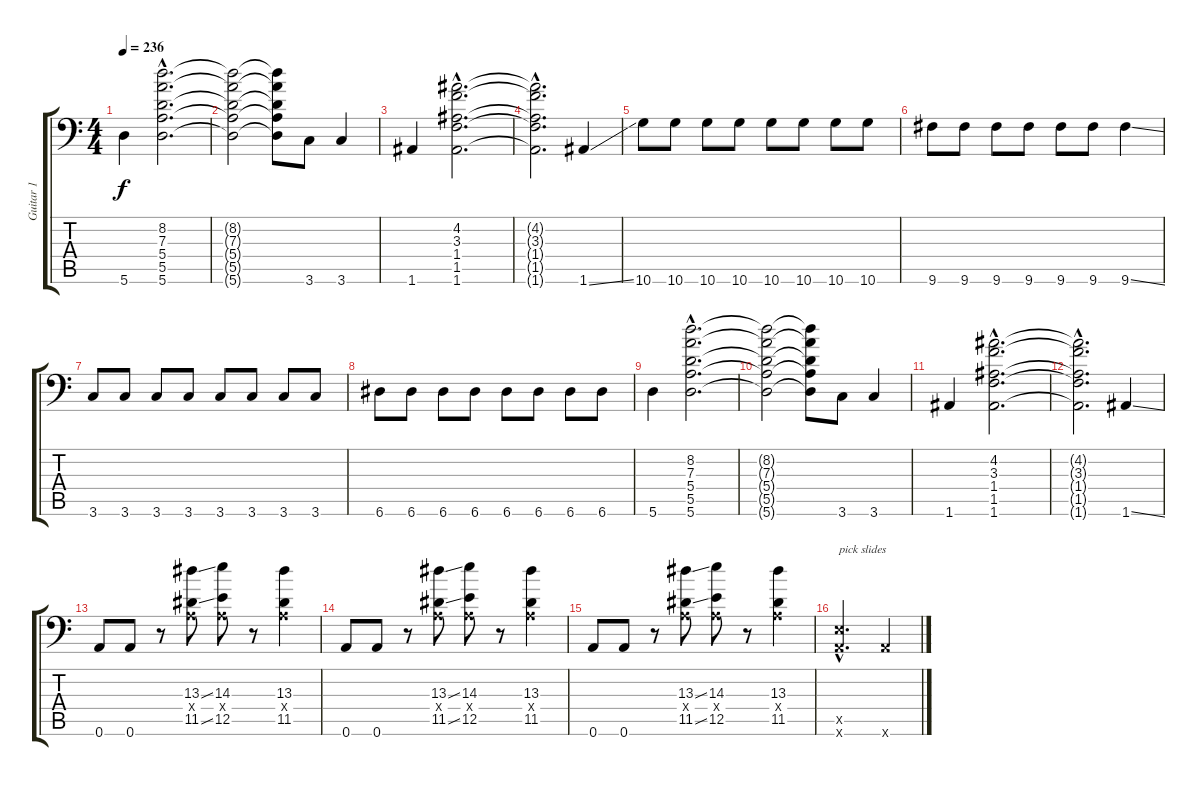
\track ("Guitar 1" "Guitar 1") {instrument distortionguitar}
\staff {score tabs}
\tuning (B3 Gb3 D3 A2 E2 A1) {hide}
\ts (4 4)
\tempo 236
\clef f4
\ks c
5.6.4{dy f} (8.2{hac} 7.3{hac} 5.4{hac} 5.5{hac} 5.6{hac}).2{d} |
(8.2{t} 7.3{t} 5.4{t} 5.5{t} 5.6{t}).2 (8.2{t} 7.3{t} 5.4{t} 5.5{t} 5.6{t}).8 3.6.8 3.6.4 |
1.6.4 (4.2{hac} 3.3{hac} 1.4{hac} 1.5{hac} 1.6{hac}).2{d} |
(4.2{hac t} 3.3{hac t} 1.4{hac t} 1.5{hac t} 1.6{hac t}).2{d} 1.6{ss}.4 |
10.6.8 10.6.8 10.6.8 10.6.8 10.6.8 10.6.8 10.6.8 10.6.8 |
9.6.8 9.6.8 9.6.8 9.6.8 9.6.8 9.6.8 9.6{ss}.4 |
3.6.8 3.6.8 3.6.8 3.6.8 3.6.8 3.6.8 3.6.8 3.6.8 |
6.6.8 6.6.8 6.6.8 6.6.8 6.6.8 6.6.8 6.6.8 6.6.8 |
5.6.4 (8.2{hac} 7.3{hac} 5.4{hac} 5.5{hac} 5.6{hac}).2{d} |
(8.2{t} 7.3{t} 5.4{t} 5.5{t} 5.6{t}).2 (8.2{t} 7.3{t} 5.4{t} 5.5{t} 5.6{t}).8 3.6.8 3.6.4 |
1.6.4 (4.2{hac} 3.3{hac} 1.4{hac} 1.5{hac} 1.6{hac}).2{d} |
(4.2{hac t} 3.3{hac t} 1.4{hac t} 1.5{hac t} 1.6{hac t}).2{d} 1.6{ss}.4 |
0.6.8 0.6.8 r.8 (13.3{ss} 0.4{x} 11.5{ss}).8 (14.3 0.4{x} 12.5).8 r.8 (13.3 0.4{x} 11.5).4 |
0.6.8 0.6.8 r.8 (13.3{ss} 0.4{x} 11.5{ss}).8 (14.3 0.4{x} 12.5).8 r.8 (13.3 0.4{x} 11.5).4 |
0.6.8 0.6.8 r.8 (13.3{ss} 0.4{x} 11.5{ss}).8 (14.3 0.4{x} 12.5).8 r.8 (13.3 0.4{x} 11.5).4 |
(0.5{hac x} 0.6{hac x}).2{d txt "pick slides"} 0.6{x}.4
